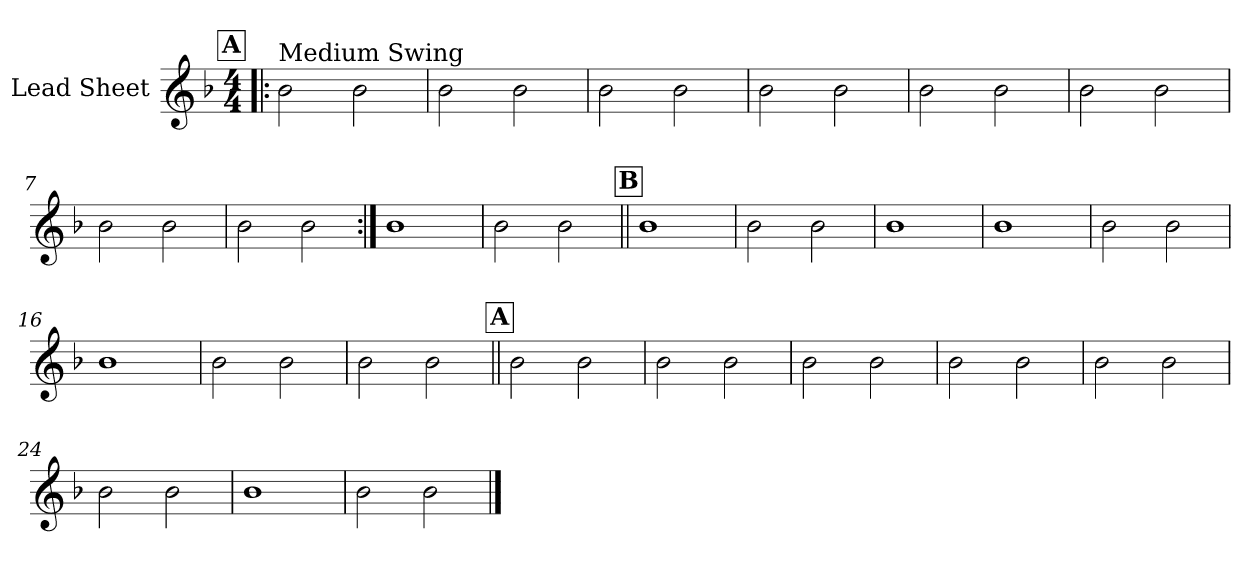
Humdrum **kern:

**kern
*part1
*staff1
*I"Lead Sheet
*clefG2
*k[b-]
*F:
*M4/4
!!LO:REH:place=s1:a:fs=14:t=A
=1!|:
!LO:TX:a:t=Medium Swing
2b-\
2b-\
=2
2b-\
2b-\
=3
2b-\
2b-\
=4
2b-\
2b-\
!!LO:LB:g=z
=5
2b-\
2b-\
=6
2b-\
2b-\
=7
2b-\
2b-\
=8
2b-\
2b-\
!!LO:LB:g=z
=9:|!
1b-
=10
2b-\
2b-\
!!LO:LB:g=z
!!LO:REH:place=s1:a:fs=14:t=B
=11||
1b-
=12
2b-\
2b-\
=13
1b-
=14
1b-
!!LO:LB:g=z
=15
2b-\
2b-\
=16
1b-
=17
2b-\
2b-\
=18
2b-\
2b-\
!!LO:LB:g=z
!!LO:REH:place=s1:a:fs=14:t=A
=19||
2b-\
2b-\
=20
2b-\
2b-\
=21
2b-\
2b-\
=22
2b-\
2b-\
!!LO:LB:g=z
=23
2b-\
2b-\
=24
2b-\
2b-\
=25
1b-
=26
2b-\
2b-\
==
*-
